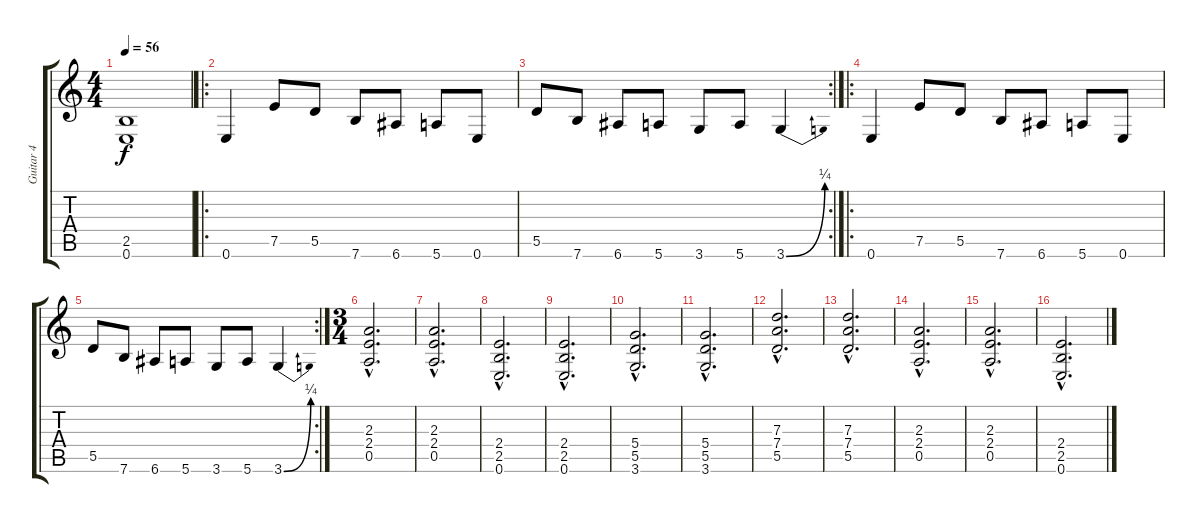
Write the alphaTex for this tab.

\track ("Guitar 4" "Guitar 4") {instrument distortionguitar}
\staff {score tabs}
\tuning (E4 B3 G3 D3 A2 E2) {hide}
\ts (4 4)
\tempo 56
\clef g2
\ks c
(2.5{t} 0.6{t}).1{dy f} |
\ro
0.6.4 7.5.8 5.5.8 7.6.8 6.6.8 5.6.8 0.6.8 |
\rc 2
5.5.8 7.6.8 6.6.8 5.6.8 3.6.8 5.6.8 3.6{be (bend 0 0 60 1)}.4 |
\ro
0.6.4 7.5.8 5.5.8 7.6.8 6.6.8 5.6.8 0.6.8 |
\rc 2
5.5.8 7.6.8 6.6.8 5.6.8 3.6.8 5.6.8 3.6{be (bend 0 0 60 1)}.4 |
\ts (3 4)
(2.3{hac} 2.4{hac} 0.5{hac}).2{d} |
(2.3{hac} 2.4{hac} 0.5{hac}).2{d} |
(2.4{hac} 2.5{hac} 0.6{hac}).2{d} |
(2.4{hac} 2.5{hac} 0.6{hac}).2{d} |
(5.4{hac} 5.5{hac} 3.6{hac}).2{d} |
(5.4{hac} 5.5{hac} 3.6{hac}).2{d} |
(7.3{hac} 7.4{hac} 5.5{hac}).2{d} |
(7.3{hac} 7.4{hac} 5.5{hac}).2{d} |
(2.3{hac} 2.4{hac} 0.5{hac}).2{d} |
(2.3{hac} 2.4{hac} 0.5{hac}).2{d} |
(2.4{hac} 2.5{hac} 0.6{hac}).2{d}
